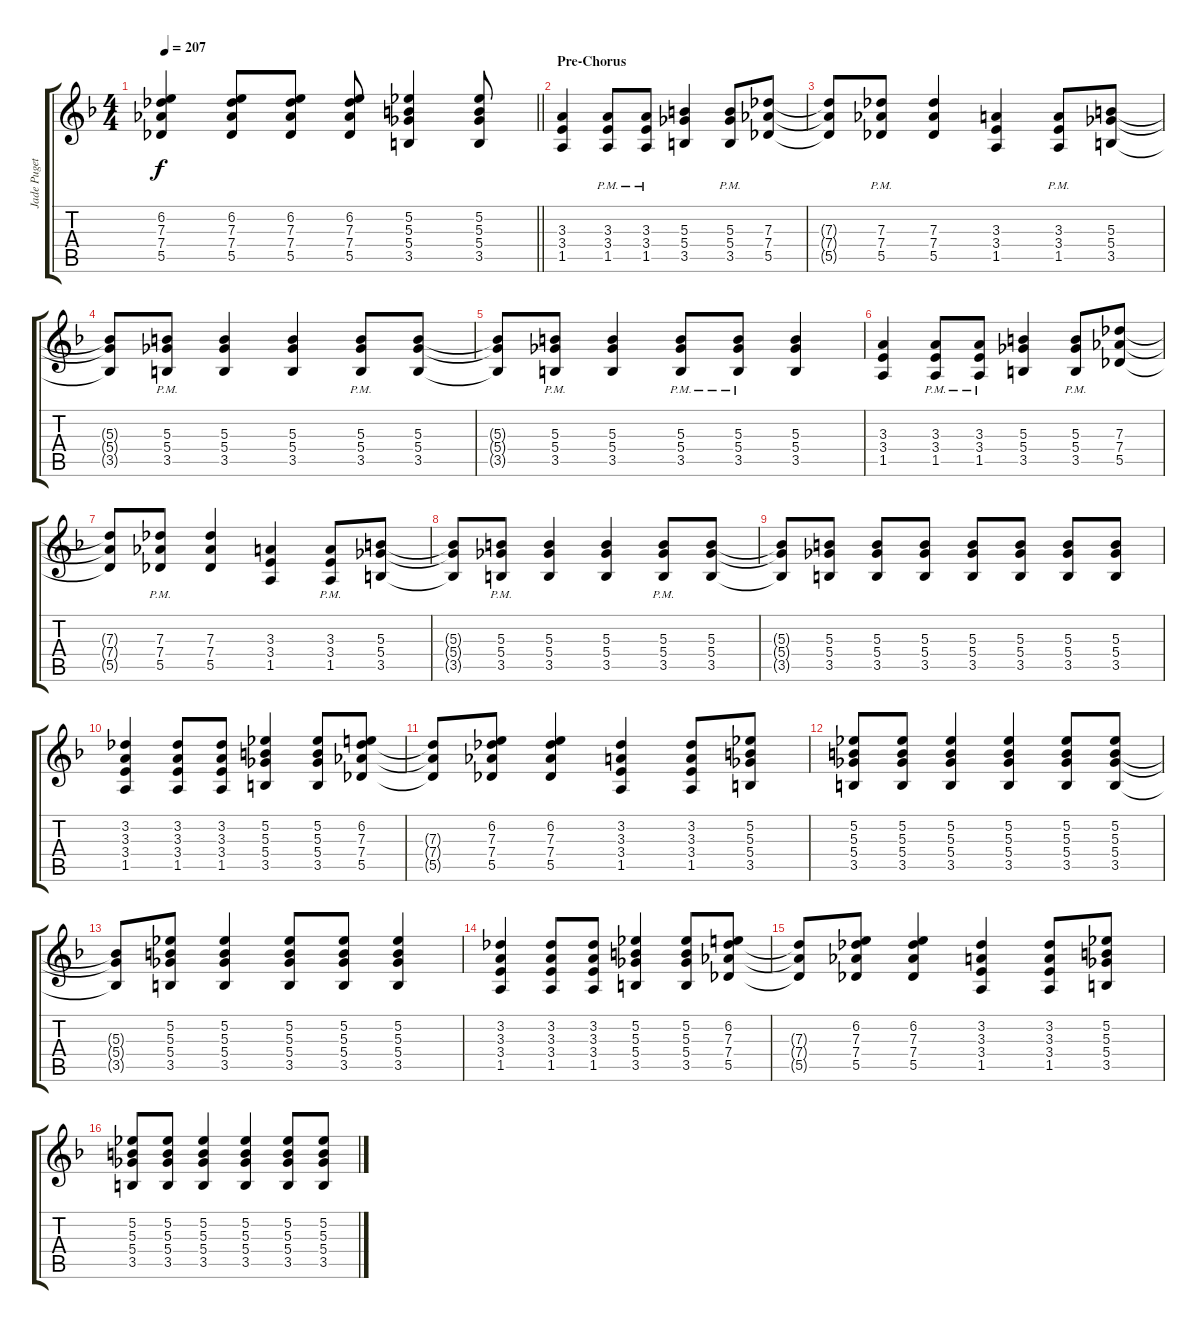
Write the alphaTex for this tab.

\track ("Jade Puget" "Jade Puget") {instrument overdrivenguitar}
\staff {score tabs}
\tuning (Eb4 Bb3 Gb3 Db3 Ab2 Db2) {hide}
\ts (4 4)
\tempo 207
\clef g2
\barLineRight lightlight
\ks f
(6.2 7.3 7.4 5.5).4{dy f} (6.2 7.3 7.4 5.5).8 (6.2 7.3 7.4 5.5).8 (6.2 7.3 7.4 5.5).8 (5.2 5.3 5.4 3.5).4 (5.2 5.3 5.4 3.5).8 |
\section ("" "Pre-Chorus")
(3.3 3.4 1.5).4 (3.3{pm} 3.4{pm} 1.5{pm}).8 (3.3{pm} 3.4{pm} 1.5{pm}).8 (5.3 5.4 3.5).4 (5.3{pm} 5.4{pm} 3.5{pm}).8 (7.3 7.4 5.5).8 |
(7.3{t} 7.4{t} 5.5{t}).8 (7.3{pm} 7.4{pm} 5.5{pm}).8 (7.3 7.4 5.5).4 (3.3 3.4 1.5).4 (3.3{pm} 3.4{pm} 1.5{pm}).8 (5.3 5.4 3.5).8 |
(5.3{t} 5.4{t} 3.5{t}).8 (5.3{pm} 5.4{pm} 3.5{pm}).8 (5.3 5.4 3.5).4 (5.3 5.4 3.5).4 (5.3{pm} 5.4{pm} 3.5{pm}).8 (5.3 5.4 3.5).8 |
(5.3{t} 5.4{t} 3.5{t}).8 (5.3{pm} 5.4{pm} 3.5{pm}).8 (5.3 5.4 3.5).4 (5.3{pm} 5.4{pm} 3.5{pm}).8 (5.3{pm} 5.4{pm} 3.5{pm}).8 (5.3 5.4 3.5).4 |
(3.3 3.4 1.5).4 (3.3{pm} 3.4{pm} 1.5{pm}).8 (3.3{pm} 3.4{pm} 1.5{pm}).8 (5.3 5.4 3.5).4 (5.3{pm} 5.4{pm} 3.5{pm}).8 (7.3 7.4 5.5).8 |
(7.3{t} 7.4{t} 5.5{t}).8 (7.3{pm} 7.4{pm} 5.5{pm}).8 (7.3 7.4 5.5).4 (3.3 3.4 1.5).4 (3.3{pm} 3.4{pm} 1.5{pm}).8 (5.3 5.4 3.5).8 |
(5.3{t} 5.4{t} 3.5{t}).8 (5.3{pm} 5.4{pm} 3.5{pm}).8 (5.3 5.4 3.5).4 (5.3 5.4 3.5).4 (5.3{pm} 5.4{pm} 3.5{pm}).8 (5.3 5.4 3.5).8 |
(5.3{t} 5.4{t} 3.5{t}).8 (5.3 5.4 3.5).8 (5.3 5.4 3.5).8 (5.3 5.4 3.5).8 (5.3 5.4 3.5).8 (5.3 5.4 3.5).8 (5.3 5.4 3.5).8 (5.3 5.4 3.5).8 |
(3.2 3.3 3.4 1.5).4 (3.2 3.3 3.4 1.5).8 (3.2 3.3 3.4 1.5).8 (5.2 5.3 5.4 3.5).4 (5.2 5.3 5.4 3.5).8 (6.2 7.3 7.4 5.5).8 |
(7.3{t} 7.4{t} 5.5{t}).8 (6.2 7.3 7.4 5.5).8 (6.2 7.3 7.4 5.5).4 (3.2 3.3 3.4 1.5).4 (3.2 3.3 3.4 1.5).8 (5.2 5.3 5.4 3.5).8 |
(5.2 5.3 5.4 3.5).8 (5.2 5.3 5.4 3.5).8 (5.2 5.3 5.4 3.5).4 (5.2 5.3 5.4 3.5).4 (5.2 5.3 5.4 3.5).8 (5.2 5.3 5.4 3.5).8 |
(5.3{t} 5.4{t} 3.5{t}).8 (5.2 5.3 5.4 3.5).8 (5.2 5.3 5.4 3.5).4 (5.2 5.3 5.4 3.5).8 (5.2 5.3 5.4 3.5).8 (5.2 5.3 5.4 3.5).4 |
(3.2 3.3 3.4 1.5).4 (3.2 3.3 3.4 1.5).8 (3.2 3.3 3.4 1.5).8 (5.2 5.3 5.4 3.5).4 (5.2 5.3 5.4 3.5).8 (6.2 7.3 7.4 5.5).8 |
(7.3{t} 7.4{t} 5.5{t}).8 (6.2 7.3 7.4 5.5).8 (6.2 7.3 7.4 5.5).4 (3.2 3.3 3.4 1.5).4 (3.2 3.3 3.4 1.5).8 (5.2 5.3 5.4 3.5).8 |
(5.2 5.3 5.4 3.5).8 (5.2 5.3 5.4 3.5).8 (5.2 5.3 5.4 3.5).4 (5.2 5.3 5.4 3.5).4 (5.2 5.3 5.4 3.5).8 (5.2 5.3 5.4 3.5).8
